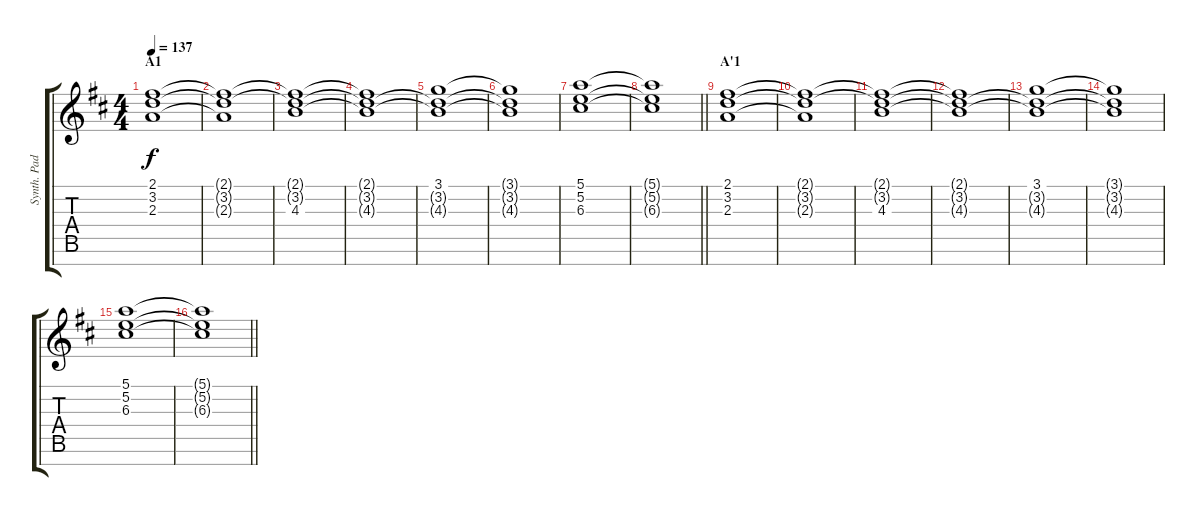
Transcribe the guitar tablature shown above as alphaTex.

\track ("Synth. Pad" "Synth. Pad") {instrument pad2warm}
\staff {score tabs}
\tuning (E5 B4 G4 D4 A3 E3 B2) {hide}
\ts (4 4)
\section ("" "A1")
\tempo 137
\clef g2
\ks d
(2.1 3.2 2.3{t}).1{dy f} |
(2.1{t} 3.2{t} 2.3{t}).1 |
(2.1{t} 3.2{t} 4.3).1 |
(2.1{t} 3.2{t} 4.3{t}).1 |
(3.1 3.2{t} 4.3{t}).1 |
(3.1{t} 3.2{t} 4.3{t}).1 |
(5.1 5.2 6.3).1 |
\barLineRight lightlight
(5.1{t} 5.2{t} 6.3{t}).1 |
\section ("" "A'1")
(2.1 3.2 2.3).1 |
(2.1{t} 3.2{t} 2.3{t}).1 |
(2.1{t} 3.2{t} 4.3).1 |
(2.1{t} 3.2{t} 4.3{t}).1 |
(3.1 3.2{t} 4.3{t}).1 |
(3.1{t} 3.2{t} 4.3{t}).1 |
(5.1 5.2 6.3).1 |
\barLineRight lightlight
(5.1{t} 5.2{t} 6.3{t}).1
